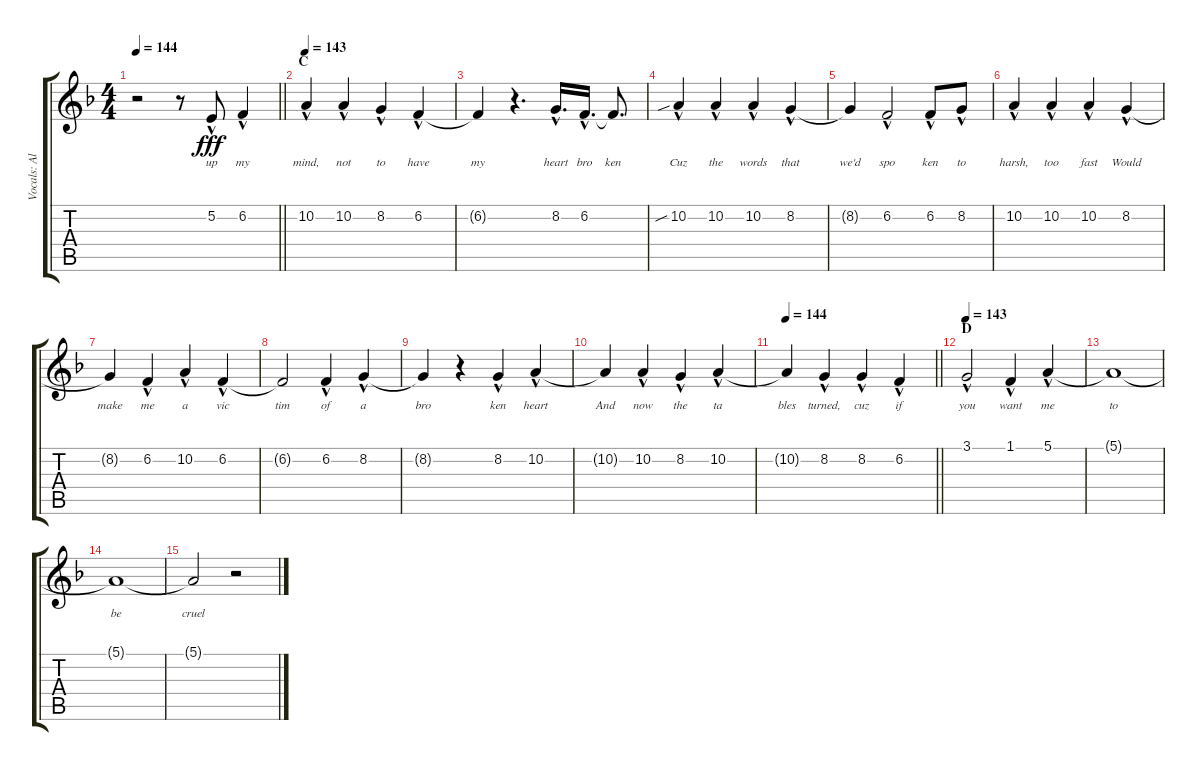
\track ("Vocals: Aldo" "Vocals: Al") {instrument lead2sawtooth}
\staff {score tabs}
\tuning (E4 B3 G3 D3 A2 E2) {hide}
\ts (4 4)
\tempo 144
\clef g2
\barLineRight lightlight
\ks f
r.2{dy fff} r.8 5.2{hac}.8{lyrics (0 "up") lyrics (1 "") lyrics (2 "") lyrics (3 "") lyrics (4 "")} 6.2{hac}.4{lyrics (0 "my") lyrics (1 "") lyrics (2 "") lyrics (3 "") lyrics (4 "")} |
\section ("" "C")
\tempo 143
10.2{hac}.4{lyrics (0 "mind,") lyrics (1 "") lyrics (2 "") lyrics (3 "") lyrics (4 "")} 10.2{hac}.4{lyrics (0 "not") lyrics (1 "") lyrics (2 "") lyrics (3 "") lyrics (4 "")} 8.2{hac}.4{lyrics (0 "to") lyrics (1 "") lyrics (2 "") lyrics (3 "") lyrics (4 "")} 6.2{hac}.4{lyrics (0 "have") lyrics (1 "") lyrics (2 "") lyrics (3 "") lyrics (4 "")} |
6.2{t}.4{lyrics (0 "my") lyrics (1 "") lyrics (2 "") lyrics (3 "") lyrics (4 "")} r.4{d} 8.2{hac}.16{d lyrics (0 "heart") lyrics (1 "") lyrics (2 "") lyrics (3 "") lyrics (4 "")} 6.2{hac}.16{d lyrics (0 "bro") lyrics (1 "") lyrics (2 "") lyrics (3 "") lyrics (4 "")} 6.2{t}.8{d lyrics (0 "ken") lyrics (1 "") lyrics (2 "") lyrics (3 "") lyrics (4 "")} |
10.2{sib hac}.4{lyrics (0 "Cuz") lyrics (1 "") lyrics (2 "") lyrics (3 "") lyrics (4 "")} 10.2{hac}.4{lyrics (0 "the") lyrics (1 "") lyrics (2 "") lyrics (3 "") lyrics (4 "")} 10.2{hac}.4{lyrics (0 "words") lyrics (1 "") lyrics (2 "") lyrics (3 "") lyrics (4 "")} 8.2{hac}.4{lyrics (0 "that") lyrics (1 "") lyrics (2 "") lyrics (3 "") lyrics (4 "")} |
8.2{t}.4{lyrics (0 "we'd") lyrics (1 "") lyrics (2 "") lyrics (3 "") lyrics (4 "")} 6.2{hac}.2{lyrics (0 "spo") lyrics (1 "") lyrics (2 "") lyrics (3 "") lyrics (4 "")} 6.2{hac}.8{lyrics (0 "ken") lyrics (1 "") lyrics (2 "") lyrics (3 "") lyrics (4 "")} 8.2{hac}.8{lyrics (0 "to") lyrics (1 "") lyrics (2 "") lyrics (3 "") lyrics (4 "")} |
10.2{hac}.4{lyrics (0 "harsh,") lyrics (1 "") lyrics (2 "") lyrics (3 "") lyrics (4 "")} 10.2{hac}.4{lyrics (0 "too") lyrics (1 "") lyrics (2 "") lyrics (3 "") lyrics (4 "")} 10.2{hac}.4{lyrics (0 "fast") lyrics (1 "") lyrics (2 "") lyrics (3 "") lyrics (4 "")} 8.2{hac}.4{lyrics (0 "Would") lyrics (1 "") lyrics (2 "") lyrics (3 "") lyrics (4 "")} |
8.2{t}.4{lyrics (0 "make") lyrics (1 "") lyrics (2 "") lyrics (3 "") lyrics (4 "")} 6.2{hac}.4{lyrics (0 "me") lyrics (1 "") lyrics (2 "") lyrics (3 "") lyrics (4 "")} 10.2{hac}.4{lyrics (0 "a") lyrics (1 "") lyrics (2 "") lyrics (3 "") lyrics (4 "")} 6.2{hac}.4{lyrics (0 "vic") lyrics (1 "") lyrics (2 "") lyrics (3 "") lyrics (4 "")} |
6.2{t}.2{lyrics (0 "tim") lyrics (1 "") lyrics (2 "") lyrics (3 "") lyrics (4 "")} 6.2{hac}.4{lyrics (0 "of") lyrics (1 "") lyrics (2 "") lyrics (3 "") lyrics (4 "")} 8.2{hac}.4{lyrics (0 "a") lyrics (1 "") lyrics (2 "") lyrics (3 "") lyrics (4 "")} |
8.2{t}.4{lyrics (0 "bro") lyrics (1 "") lyrics (2 "") lyrics (3 "") lyrics (4 "")} r.4 8.2{hac}.4{lyrics (0 "ken") lyrics (1 "") lyrics (2 "") lyrics (3 "") lyrics (4 "")} 10.2{hac}.4{lyrics (0 "heart") lyrics (1 "") lyrics (2 "") lyrics (3 "") lyrics (4 "")} |
10.2{t}.4{lyrics (0 "And") lyrics (1 "") lyrics (2 "") lyrics (3 "") lyrics (4 "")} 10.2{hac}.4{lyrics (0 "now") lyrics (1 "") lyrics (2 "") lyrics (3 "") lyrics (4 "")} 8.2{hac}.4{lyrics (0 "the") lyrics (1 "") lyrics (2 "") lyrics (3 "") lyrics (4 "")} 10.2{hac}.4{lyrics (0 "ta") lyrics (1 "") lyrics (2 "") lyrics (3 "") lyrics (4 "")} |
\tempo 144
\barLineRight lightlight
10.2{t}.4{lyrics (0 "bles") lyrics (1 "") lyrics (2 "") lyrics (3 "") lyrics (4 "")} 8.2{hac}.4{lyrics (0 "turned,") lyrics (1 "") lyrics (2 "") lyrics (3 "") lyrics (4 "")} 8.2{hac}.4{lyrics (0 "cuz") lyrics (1 "") lyrics (2 "") lyrics (3 "") lyrics (4 "")} 6.2{hac}.4{lyrics (0 "if") lyrics (1 "") lyrics (2 "") lyrics (3 "") lyrics (4 "")} |
\section ("" "D")
\tempo 143
3.1{hac}.2{lyrics (0 "you") lyrics (1 "") lyrics (2 "") lyrics (3 "") lyrics (4 "")} 1.1{hac}.4{lyrics (0 "want") lyrics (1 "") lyrics (2 "") lyrics (3 "") lyrics (4 "")} 5.1{hac}.4{lyrics (0 "me") lyrics (1 "") lyrics (2 "") lyrics (3 "") lyrics (4 "")} |
5.1{t}.1{lyrics (0 "to") lyrics (1 "") lyrics (2 "") lyrics (3 "") lyrics (4 "")} |
5.1{t}.1{lyrics (0 "be") lyrics (1 "") lyrics (2 "") lyrics (3 "") lyrics (4 "")} |
5.1{t}.2{lyrics (0 "cruel") lyrics (1 "") lyrics (2 "") lyrics (3 "") lyrics (4 "")} r.2
